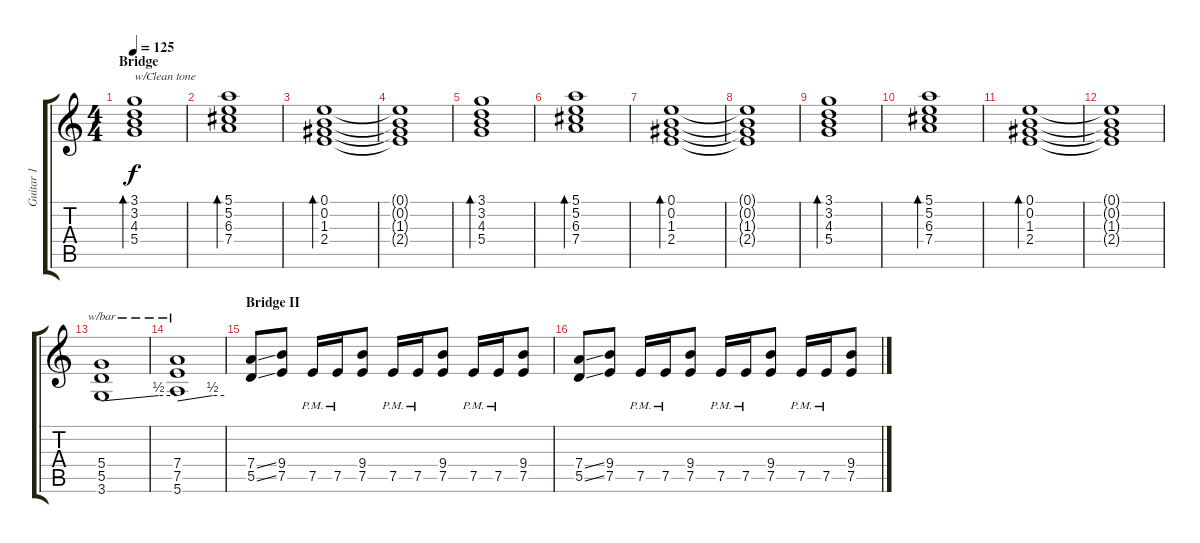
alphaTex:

\track ("Guitar 1" "Guitar 1") {instrument distortionguitar}
\staff {score tabs}
\tuning (E4 B3 G3 D3 A2 E2) {hide}
\ts (4 4)
\section ("" "Bridge")
\tempo 125
\clef g2
\ks c
(3.1 3.2 4.3 5.4).1{bd 240 txt "w/Clean tone" dy f volume 7 instrument electricguitarjazz} |
(5.1 5.2 6.3 7.4).1{bd 240} |
(0.1 0.2 1.3 2.4).1{bd 240} |
(0.1{t} 0.2{t} 1.3{t} 2.4{t}).1 |
(3.1 3.2 4.3 5.4).1{bd 240} |
(5.1 5.2 6.3 7.4).1{bd 240} |
(0.1 0.2 1.3 2.4).1{bd 240} |
(0.1{t} 0.2{t} 1.3{t} 2.4{t}).1 |
(3.1 3.2 4.3 5.4).1{bd 240} |
(5.1 5.2 6.3 7.4).1{bd 240} |
(0.1 0.2 1.3 2.4).1{bd 240} |
(0.1{t} 0.2{t} 1.3{t} 2.4{t}).1 |
(5.4 5.5 3.6).1{tbe (custom default 0 0 45 2 60 2) volume 13 instrument distortionguitar} |
(7.4 7.5 5.6).1{tbe (custom default 0 0 45 2 60 2)} |
\section ("" "Bridge II")
(7.4{ss} 5.5{ss}).8 (9.4 7.5).8 7.5{pm}.16 7.5{pm}.16 (9.4 7.5).8 7.5{pm}.16 7.5{pm}.16 (9.4 7.5).8 7.5{pm}.16 7.5{pm}.16 (9.4 7.5).8 |
(7.4{ss} 5.5{ss}).8 (9.4 7.5).8 7.5{pm}.16 7.5{pm}.16 (9.4 7.5).8 7.5{pm}.16 7.5{pm}.16 (9.4 7.5).8 7.5{pm}.16 7.5{pm}.16 (9.4 7.5).8
